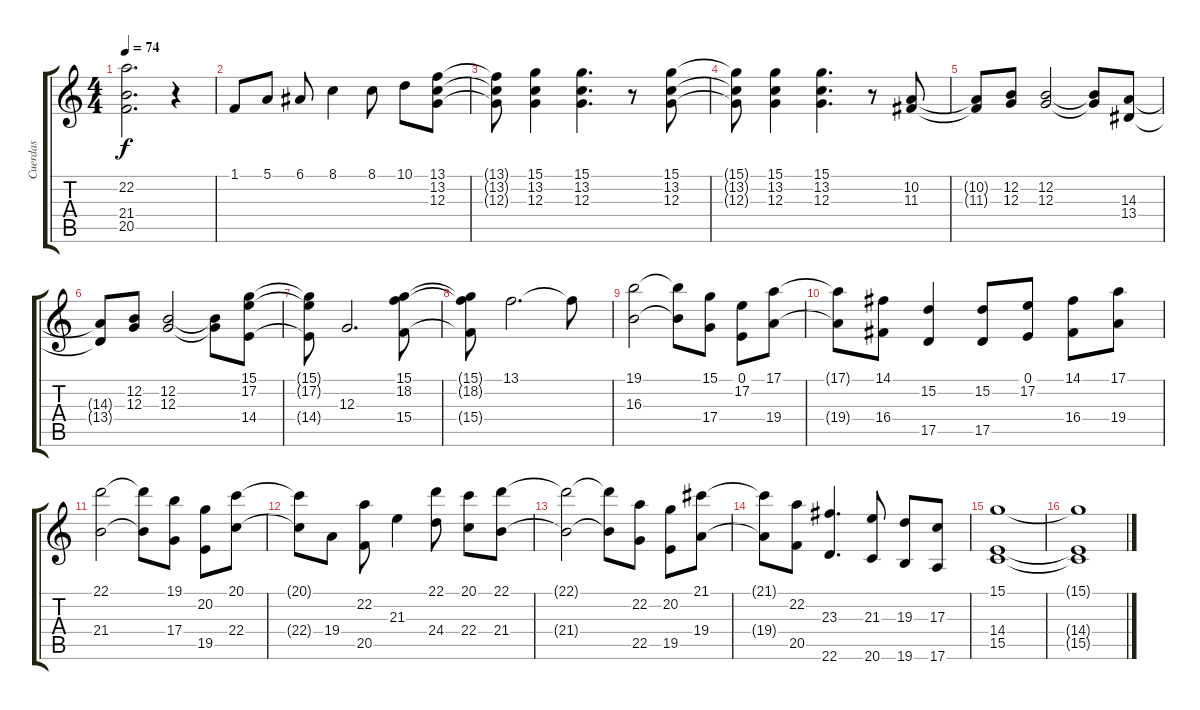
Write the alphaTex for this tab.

\track ("Cuerdas" "Cuerdas") {instrument stringensemble1}
\staff {score tabs}
\tuning (E4 B3 G3 D3 A2 E2) {hide}
\ts (4 4)
\tempo 74
\clef g2
\ks c
(22.2{t} 21.4{t} 20.5{t}).2{d dy f} r.4 |
1.1.8 5.1.8 6.1.8 8.1.4 8.1.8 10.1.8 (13.1 13.2 12.3).8 |
(13.1{t} 13.2{t} 12.3{t}).8 (15.1 13.2 12.3).4 (15.1 13.2 12.3).4{d} r.8 (15.1 13.2 12.3).8 |
(15.1{t} 13.2{t} 12.3{t}).8 (15.1 13.2 12.3).4 (15.1 13.2 12.3).4{d} r.8 (10.2 11.3).8 |
(10.2{t} 11.3{t}).8 (12.2 12.3).8 (12.2 12.3).2 (12.2{t} 12.3{t}).8 (14.3 13.4).8 |
(14.3{t} 13.4{t}).8 (12.2 12.3).8 (12.2 12.3).2 (12.2{t} 12.3{t}).8 (15.1 17.2 14.4).8 |
(15.1{t} 17.2{t} 14.4{t}).8 12.3.2{d} (15.1 18.2 15.4).8 |
(15.1{t} 18.2{t} 15.4{t}).8 13.1.2{d} 13.1{t}.8 |
(19.1 16.3).2 (19.1{t} 16.3{t}).8 (15.1 17.4).8 (0.1 17.2).8 (17.1 19.4).8 |
(17.1{t} 19.4{t}).8 (14.1 16.4).8 (15.2 17.5).4 (15.2 17.5).8 (0.1 17.2).8 (14.1 16.4).8 (17.1 19.4).8 |
(22.1 21.4).2 (22.1{t} 21.4{t}).8 (19.1 17.4).8 (20.2 19.5).8 (20.1 22.4).8 |
(20.1{t} 22.4{t}).8 19.4.8 (22.2 20.5).8 21.3.4 (22.1 24.4).8 (20.1 22.4).8 (22.1 21.4).8 |
(22.1{t} 21.4{t}).2 (22.1{t} 21.4{t}).8 (22.2 22.5).8 (20.2 19.5).8 (21.1 19.4).8 |
(21.1{t} 19.4{t}).8 (22.2 20.5).8 (23.3 22.6).4{d} (21.3 20.6).8 (19.3 19.6).8 (17.3 17.6).8 |
(15.1 14.4 15.5).1 |
(15.1{t} 14.4{t} 15.5{t}).1
